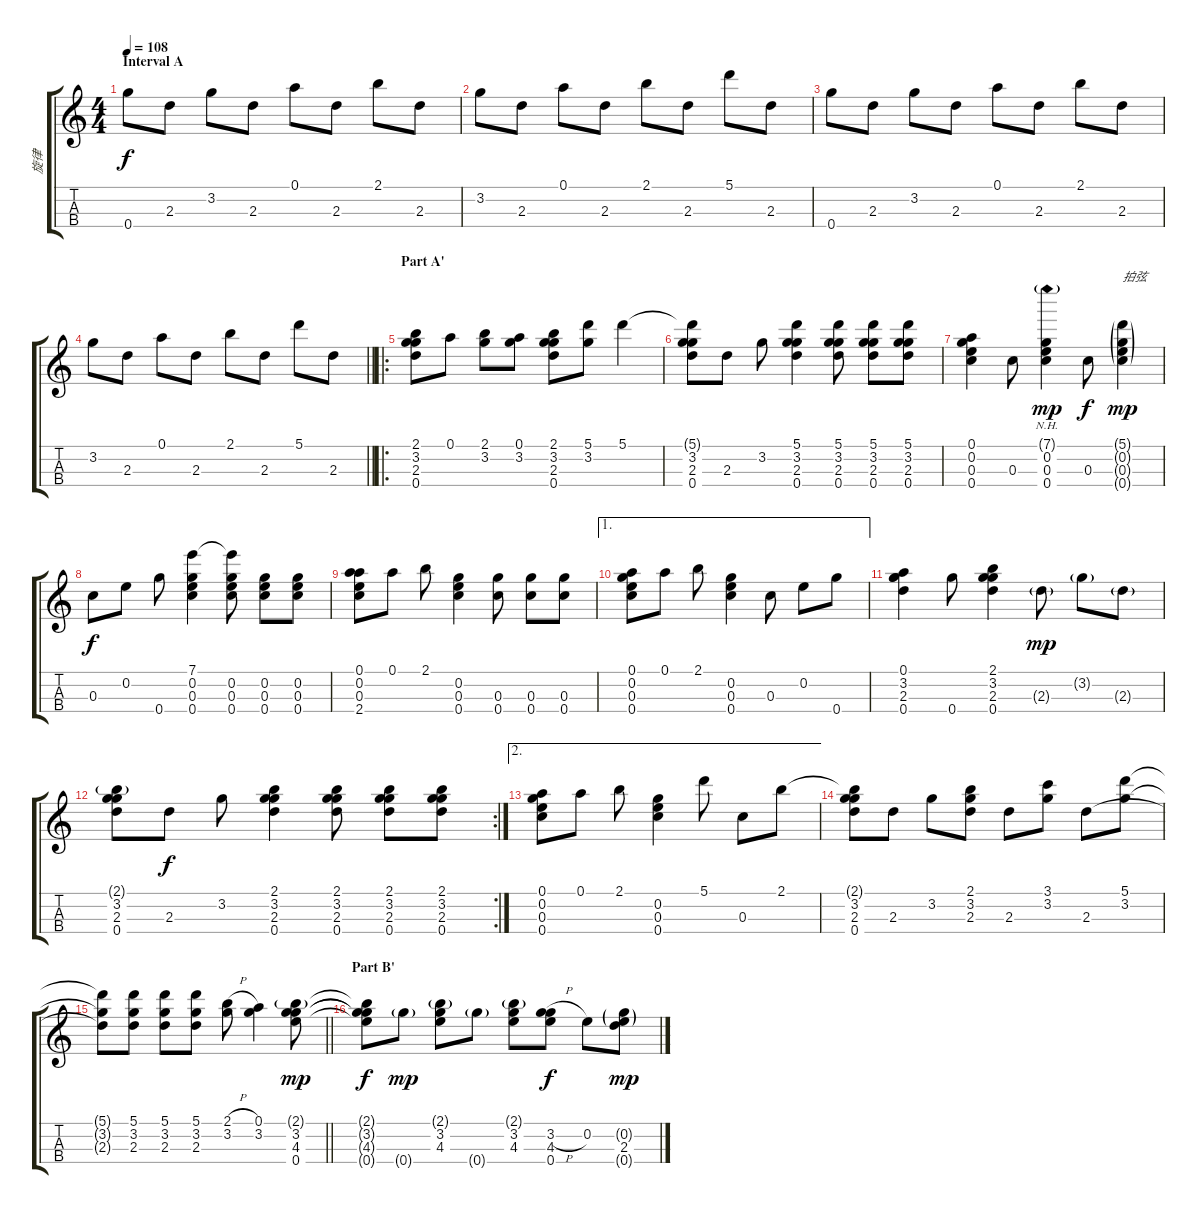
\track ("旋律" "旋律") {instrument acousticguitarnylon}
\staff {score tabs}
\tuning (A4 E4 C4 G4) {hide}
\ts (4 4)
\section ("" "Interval A")
\tempo 108
\clef g2
\ks c
0.4.8{dy f} 2.3.8 3.2.8 2.3.8 0.1.8 2.3.8 2.1.8 2.3.8 |
3.2.8 2.3.8 0.1.8 2.3.8 2.1.8 2.3.8 5.1.8 2.3.8 |
0.4.8 2.3.8 3.2.8 2.3.8 0.1.8 2.3.8 2.1.8 2.3.8 |
\barLineRight lightlight
3.2.8 2.3.8 0.1.8 2.3.8 2.1.8 2.3.8 5.1.8 2.3.8 |
\ro
\section ("" "Part A'")
(2.1 3.2 2.3 0.4).8 0.1.8 (2.1 3.2).8 (0.1 3.2).8 (2.1 3.2 2.3 0.4).8 (5.1 3.2).8 5.1.4 |
(5.1{t} 3.2 2.3 0.4).8 2.3.8 3.2.8 (5.1 3.2 2.3 0.4).4 (5.1 3.2 2.3 0.4).8 (5.1 3.2 2.3 0.4).8 (5.1 3.2 2.3 0.4).8 |
(0.1 0.2 0.3 0.4).4 0.3.8 (7.1{nh g} 0.2 0.3 0.4).4{dy mp} 0.3.8{dy f} (5.1{g} 0.2{g} 0.3{g} 0.4{g}).4{txt "拍弦" dy mp} |
0.3.8{dy f} 0.2.8 0.4.8 (7.1 0.2 0.3 0.4).4 (7.1{t} 0.2 0.3 0.4).8 (0.2 0.3 0.4).8 (0.2 0.3 0.4).8 |
(0.1 0.2 0.3 2.4).8 0.1.8 2.1.8 (0.2 0.3 0.4).4 (0.3 0.4).8 (0.3 0.4).8 (0.3 0.4).8 |
\ae 1
(0.1 0.2 0.3 0.4).8 0.1.8 2.1.8 (0.2 0.3 0.4).4 0.3.8 0.2.8 0.4.8 |
(0.1 3.2 2.3 0.4).4 0.4.8 (2.1 3.2 2.3 0.4).4 2.3{g}.8{dy mp} 3.2{g}.8 2.3{g}.8 |
\rc 2
(2.1{g} 3.2 2.3 0.4).8 2.3.8{dy f} 3.2.8 (2.1 3.2 2.3 0.4).4 (2.1 3.2 2.3 0.4).8 (2.1 3.2 2.3 0.4).8 (2.1 3.2 2.3 0.4).8 |
\ae 2
(0.1 0.2 0.3 0.4).8 0.1.8 2.1.8 (0.2 0.3 0.4).4 5.1.8 0.3.8 2.1.8 |
(2.1{t} 3.2 2.3 0.4).8 2.3.8 3.2.8 (2.1 3.2 2.3).8 2.3.8 (3.1 3.2).8 2.3.8 (5.1 3.2).8 |
\barLineRight lightlight
(5.1{t} 3.2{t} 2.3{t}).8 (5.1 3.2 2.3).8 (5.1 3.2 2.3).8 (5.1 3.2 2.3).8 (2.1{h} 3.2).8 (0.1 3.2).4 (2.1{g} 3.2 4.3 0.4).8{dy mp} |
\section ("" "Part B'")
(2.1{t} 3.2{t} 4.3{t} 0.4{t}).8{dy f} 0.4{g}.8{dy mp} (2.1{g} 3.2 4.3).8 0.4{g}.8 (2.1{g} 3.2 4.3).8 (3.2{h} 4.3 0.4).8{dy f} 0.2.8 (0.2{g} 2.3 0.4{g}).8{dy mp}
